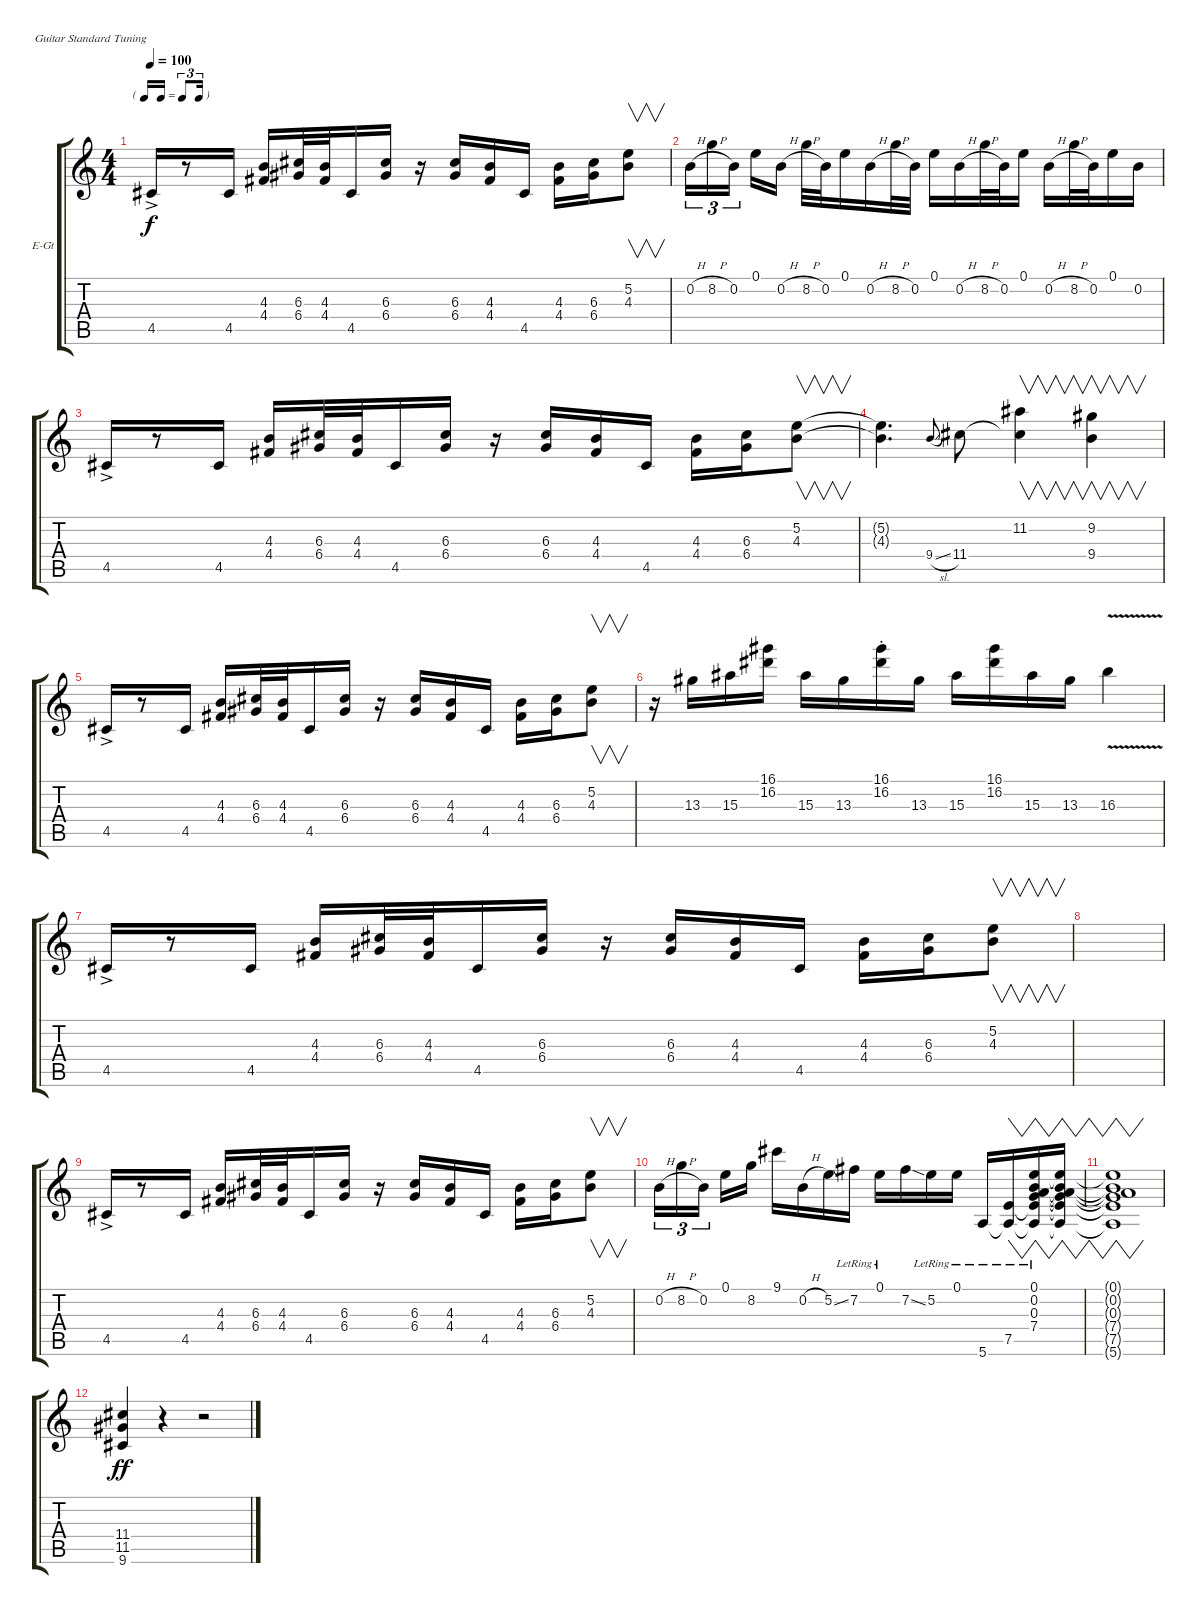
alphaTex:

\bracketExtendMode groupsimilarinstruments
\firstSystemTrackNameOrientation horizontal
\otherSystemsTrackNameOrientation horizontal
\track ("Blues Guitar" "E-Gt") {instrument overdrivenguitar}
\staff {score tabs}
\tuning (E4 B3 G3 D3 A2 E2)
\ts (4 4)
\tf triplet16th
\tempo 100
\clef g2
\ks c
4.5{ac}.16{dy f} r.8 4.5.16 (4.3 4.4).16 (6.3 6.4).32 (4.3 4.4).32 4.5.16 (6.3 6.4).16 r.16 (6.3 6.4).16 (4.4 4.3).16 4.5.16 (4.3 4.4).16 (6.4 6.3).16 (4.3 5.2).8{v} |
0.2{h}.16{tu (3 2)} 8.2{h}.16{tu (3 2)} 0.2.16{tu (3 2)} 0.1.16 0.2{h}.16 8.2{h}.32 0.2.32 0.1.16 0.2{h}.16 8.2{h}.32 0.2.32 0.1.16 0.2{h}.16 8.2{h}.32 0.2.32 0.1.16 0.2{h}.16 8.2{h}.32 0.2.32 0.1.16 0.2.16 |
4.5{ac}.16 r.8 4.5.16 (4.3 4.4).16 (6.3 6.4).32 (4.3 4.4).32 4.5.16 (6.3 6.4).16 r.16 (6.3 6.4).16 (4.4 4.3).16 4.5.16 (4.3 4.4).16 (6.4 6.3).16 (4.3 5.2).8{v} |
(5.2{t} 4.3{t}).4{d} 9.4{sl}.8{gr onbeat} 11.4.8 (11.2 11.4{t}).4{v} (9.2 9.4).4{v} |
4.5{ac}.16 r.8 4.5.16 (4.3 4.4).16 (6.3 6.4).32 (4.3 4.4).32 4.5.16 (6.3 6.4).16 r.16 (6.3 6.4).16 (4.4 4.3).16 4.5.16 (4.3 4.4).16 (6.4 6.3).16 (4.3 5.2).8{v} |
r.16 13.3.16 15.3.16 (16.1 16.2).16 15.3.16 13.3.16 (16.1{st} 16.2{st}).16 13.3.16 15.3.16 (16.1 16.2).16 15.3.16 13.3.16 16.3{v}.4 |
4.5{ac}.16 r.8 4.5.16 (4.3 4.4).16 (6.3 6.4).32 (4.3 4.4).32 4.5.16 (6.3 6.4).16 r.16 (6.3 6.4).16 (4.4 4.3).16 4.5.16 (4.3 4.4).16 (6.4 6.3).16 (4.3 5.2).8{v} |
|
4.5{ac}.16 r.8 4.5.16 (4.3 4.4).16 (6.3 6.4).32 (4.3 4.4).32 4.5.16 (6.3 6.4).16 r.16 (6.3 6.4).16 (4.4 4.3).16 4.5.16 (4.3 4.4).16 (6.4 6.3).16 (4.3 5.2).8{v} |
0.2{h}.16{tu (3 2)} 8.2{h}.16{tu (3 2)} 0.2.16{tu (3 2)} 0.1.16 8.2.16 9.1.16 0.2{h}.16 5.2{ss}.16 7.2{lr}.16 0.1{lr}.16 7.2{ss}.16 5.2{lr}.16 0.1{lr}.16 5.6{lr}.16 (7.5{lr} 5.6{t}).16{vw} (7.4{lr} 0.3{lr} 0.2{lr} 0.1{lr} 5.6{t} 7.5{t}).16{vw} (5.6{t} 7.5{t} 7.4{t} 0.3{t} 0.2{t} 0.1{t}).16{vw} |
(5.6{t} 7.5{t} 7.4{t} 0.3{t} 0.2{t} 0.1{t}).1{vw} |
(9.6 11.5 11.4).4{dy ff} r.4 r.2
